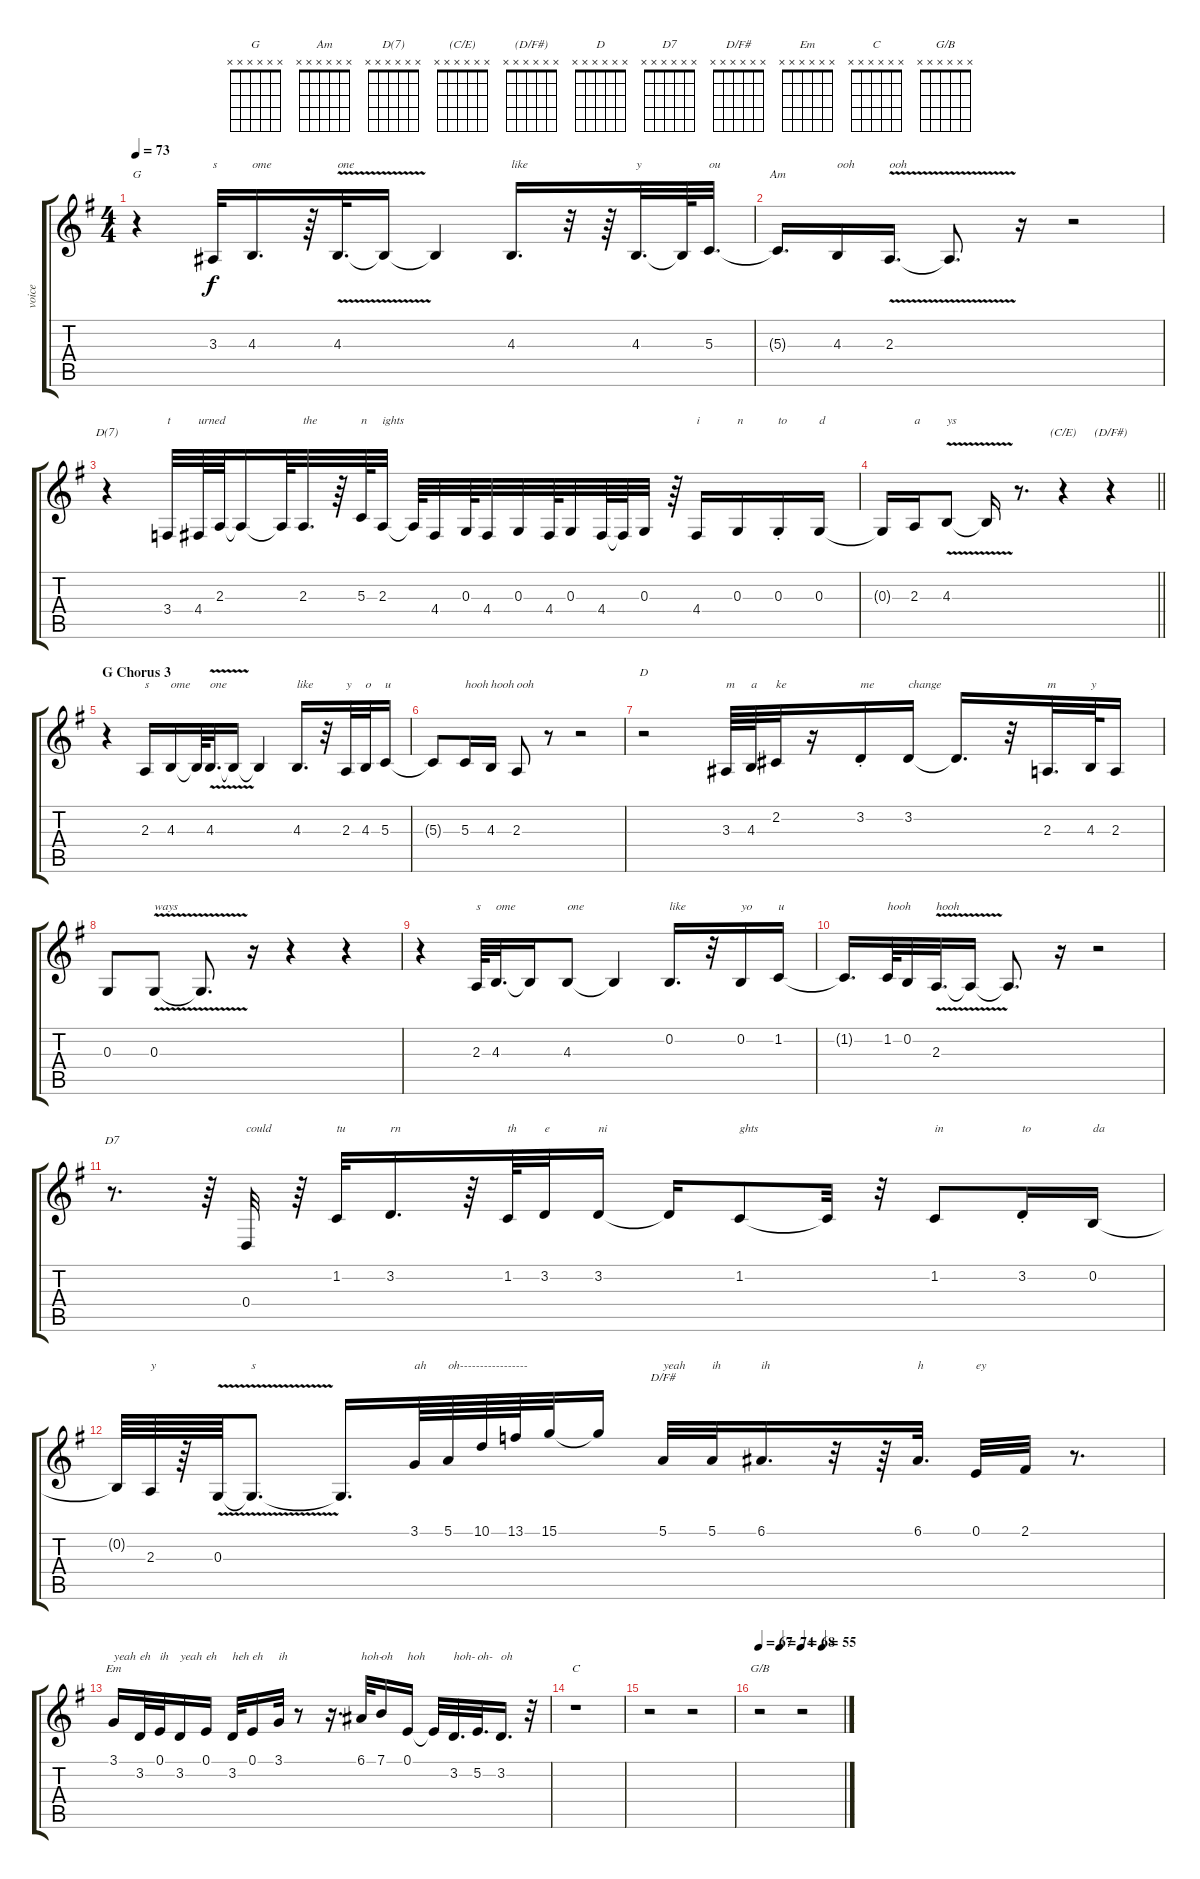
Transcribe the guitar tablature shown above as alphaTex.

\track ("voice" "voice") {instrument synthvoice}
\staff {score tabs}
\tuning (E4 B3 G3 D3 A2 E2) {hide}
\chord ("G" x x x x x x)
\chord ("Am" x x x x x x)
\chord ("D(7)" x x x x x x)
\chord ("(C/E)" x x x x x x)
\chord ("(D/F#)" x x x x x x)
\chord ("D" x x x x x x)
\chord ("D7" x x x x x x)
\chord ("D/F#" x x x x x x)
\chord ("Em" x x x x x x)
\chord ("C" x x x x x x)
\chord ("G/B" x x x x x x)
\ts (4 4)
\tempo 73
\clef g2
\ks g
r.4{ch "G" dy f} 3.3.32{txt "s"} 4.3.16{d txt "ome"} r.64 4.3{v}.32{d txt "one"} 4.3{t}.16 4.3{t}.4 4.3.16{d txt "like"} r.32 r.64 4.3.32{d txt "y"} 4.3{t}.64 5.3.32{d txt "ou"} |
5.3{t}.16{d ch "Am"} 4.3.16{txt "ooh"} 2.3{v}.16{d txt "ooh"} 2.3{t}.8{d} r.16 r.2 |
r.4{ch "D(7)"} 3.4.32{txt "t"} 4.4.64{txt "urned"} 2.3.64 2.3{t}.16 2.3{t}.64 2.3.32{d txt "the"} r.64 5.3.64{txt "n"} 2.3.32{txt "ights"} 2.3{t}.64 4.4.32 0.3.64 4.4.32 0.3.32 4.4.64 0.3.32 4.4.64 4.4{t}.64 0.3.32 r.64 4.4.16{txt "i"} 0.3.16{txt "n"} 0.3{st}.16{txt "to"} 0.3.16{txt "d"} |
\barLineRight lightlight
0.3{t}.16 2.3.16{txt "a"} 4.3{v}.8{txt "ys"} 4.3{t}.16 r.8{d} r.4{ch "(C/E)"} r.4{ch "(D/F#)"} |
\section ("" "G Chorus 3")
r.4 2.3.16{txt "s"} 4.3.16{txt "ome"} 4.3{t}.64 4.3{v}.32{d txt "one"} 4.3{t}.16 4.3{t}.4 4.3.16{d txt "like"} r.32 2.3.32{txt "y"} 4.3.32{txt "o"} 5.3.16{txt "u"} |
5.3{t}.8 5.3.16{txt "hooh"} 4.3.16{txt "hooh"} 2.3.8{txt "ooh"} r.8 r.2 |
r.2{ch "D"} 3.3.64{txt "m"} 4.3.64{txt "a"} 2.2.32{txt "ke"} r.16 3.2{st}.16{txt "me"} 3.2.16{txt "change"} 3.2{t}.16{d} r.32 2.3.32{d txt "m"} 4.3.64{txt "y"} 2.3.16 |
0.3.8 0.3{v}.8{txt "ways"} 0.3{t}.8{d} r.16 r.4 r.4 |
r.4 2.3.64{txt "s"} 4.3.32{d txt "ome"} 4.3{t}.16 4.3.8{txt "one"} 4.3{t}.4 0.2.16{d txt "like"} r.32 0.2.16{txt "yo"} 1.2.16{txt "u"} |
1.2{t}.16{d} 1.2.64{txt "hooh"} 0.2.32 2.3{v}.32{d txt "hooh"} 2.3{t}.16 2.3{t}.8{d} r.16 r.2 |
r.8{d ch "D7"} r.64 0.4.32{txt "could"} r.64 1.2.32{txt "tu"} 3.2.16{d txt "rn"} r.64 1.2.64{txt "th"} 3.2.32{txt "e"} 3.2.16{txt "ni"} 3.2{t}.16 1.2.8{txt "ghts"} 1.2{t}.32 r.32 1.2.8{txt "in"} 3.2{st}.16{txt "to"} 0.2.16{txt "da"} |
0.2{t}.64 2.3.64{txt "y"} r.64 0.3{v}.64 0.3{t}.8{d txt "s"} 0.3{t}.16{d} 3.1.64{txt "ah"} 5.1.64{txt "oh-----------------"} 10.1.64 13.1.64 15.1.32 15.1{t}.16 5.1.32{ch "D/F#" txt "yeah"} 5.1.32{txt "ih"} 6.1.16{d txt "ih"} r.32 r.64 6.1.32{d txt "h"} 0.1.32{txt "ey"} 2.1.32 r.8{d} |
3.1.16{ch "Em" txt "yeah"} 3.2.32{txt "eh"} 0.1.32{txt "ih"} 3.2.16{txt "yeah"} 0.1.16{txt "eh"} 3.2.32{txt "heh"} 0.1.16{txt "eh"} 3.1.32{txt "ih"} r.8 r.16{d} 6.1.32{txt "hoh-"} 7.1.16{txt "oh"} 0.1.16{txt "hoh"} 0.1{t}.32 3.2.32{d txt "hoh-"} 5.2.32{d txt "oh-"} 3.2.16{d txt "oh"} r.32 |
r.1{ch "C"} |
r.2 r.2 |
\tempo 67
\tempo (74 0.25)
\tempo (68 0.5)
\tempo (55 0.75)
r.2{ch "G/B"} r.2
